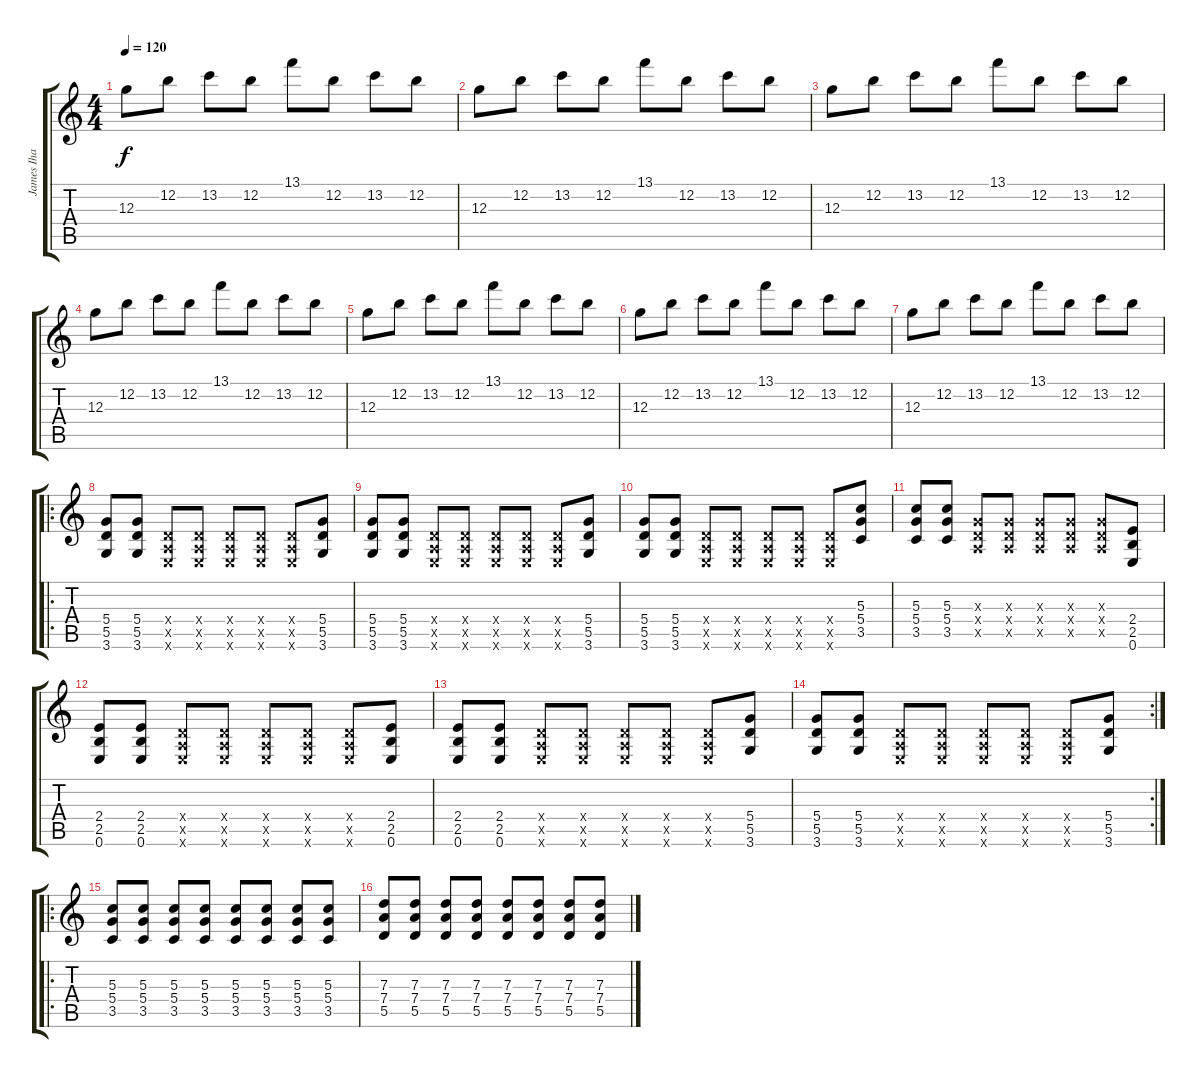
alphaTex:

\track ("James Iha" "James Iha") {instrument overdrivenguitar}
\staff {score tabs}
\tuning (E4 B3 G3 D3 A2 E2) {hide}
\ts (4 4)
\tempo 120
\clef g2
\ks c
12.3.8{dy f instrument overdrivenguitar} 12.2.8 13.2.8 12.2.8 13.1.8 12.2.8 13.2.8 12.2.8 |
12.3.8 12.2.8 13.2.8 12.2.8 13.1.8 12.2.8 13.2.8 12.2.8 |
12.3.8 12.2.8 13.2.8 12.2.8 13.1.8 12.2.8 13.2.8 12.2.8 |
12.3.8 12.2.8 13.2.8 12.2.8 13.1.8 12.2.8 13.2.8 12.2.8 |
12.3.8 12.2.8 13.2.8 12.2.8 13.1.8 12.2.8 13.2.8 12.2.8 |
12.3.8 12.2.8 13.2.8 12.2.8 13.1.8 12.2.8 13.2.8 12.2.8 |
12.3.8 12.2.8 13.2.8 12.2.8 13.1.8 12.2.8 13.2.8 12.2.8 |
\ro
(5.4 5.5 3.6).8 (5.4 5.5 3.6).8 (0.4{x} 0.5{x} 0.6{x}).8 (0.4{x} 0.5{x} 0.6{x}).8 (0.4{x} 0.5{x} 0.6{x}).8 (0.4{x} 0.5{x} 0.6{x}).8 (0.4{x} 0.5{x} 0.6{x}).8 (5.4 5.5 3.6).8 |
(5.4 5.5 3.6).8 (5.4 5.5 3.6).8 (0.4{x} 0.5{x} 0.6{x}).8 (0.4{x} 0.5{x} 0.6{x}).8 (0.4{x} 0.5{x} 0.6{x}).8 (0.4{x} 0.5{x} 0.6{x}).8 (0.4{x} 0.5{x} 0.6{x}).8 (5.4 5.5 3.6).8 |
(5.4 5.5 3.6).8 (5.4 5.5 3.6).8 (0.4{x} 0.5{x} 0.6{x}).8 (0.4{x} 0.5{x} 0.6{x}).8 (0.4{x} 0.5{x} 0.6{x}).8 (0.4{x} 0.5{x} 0.6{x}).8 (0.4{x} 0.5{x} 0.6{x}).8 (5.3 5.4 3.5).8 |
(5.3 5.4 3.5).8 (5.3 5.4 3.5).8 (0.3{x} 0.4{x} 0.5{x}).8 (0.3{x} 0.4{x} 0.5{x}).8 (0.3{x} 0.4{x} 0.5{x}).8 (0.3{x} 0.4{x} 0.5{x}).8 (0.3{x} 0.4{x} 0.5{x}).8 (2.4 2.5 0.6).8 |
(2.4 2.5 0.6).8 (2.4 2.5 0.6).8 (0.4{x} 0.5{x} 0.6{x}).8 (0.4{x} 0.5{x} 0.6{x}).8 (0.4{x} 0.5{x} 0.6{x}).8 (0.4{x} 0.5{x} 0.6{x}).8 (0.4{x} 0.5{x} 0.6{x}).8 (2.4 2.5 0.6).8 |
(2.4 2.5 0.6).8 (2.4 2.5 0.6).8 (0.4{x} 0.5{x} 0.6{x}).8 (0.4{x} 0.5{x} 0.6{x}).8 (0.4{x} 0.5{x} 0.6{x}).8 (0.4{x} 0.5{x} 0.6{x}).8 (0.4{x} 0.5{x} 0.6{x}).8 (5.4 5.5 3.6).8 |
\rc 2
(5.4 5.5 3.6).8 (5.4 5.5 3.6).8 (0.4{x} 0.5{x} 0.6{x}).8 (0.4{x} 0.5{x} 0.6{x}).8 (0.4{x} 0.5{x} 0.6{x}).8 (0.4{x} 0.5{x} 0.6{x}).8 (0.4{x} 0.5{x} 0.6{x}).8 (5.4 5.5 3.6).8 |
\ro
(5.3 5.4 3.5).8 (5.3 5.4 3.5).8 (5.3 5.4 3.5).8 (5.3 5.4 3.5).8 (5.3 5.4 3.5).8 (5.3 5.4 3.5).8 (5.3 5.4 3.5).8 (5.3 5.4 3.5).8 |
(7.3 7.4 5.5).8 (7.3 7.4 5.5).8 (7.3 7.4 5.5).8 (7.3 7.4 5.5).8 (7.3 7.4 5.5).8 (7.3 7.4 5.5).8 (7.3 7.4 5.5).8 (7.3 7.4 5.5).8
